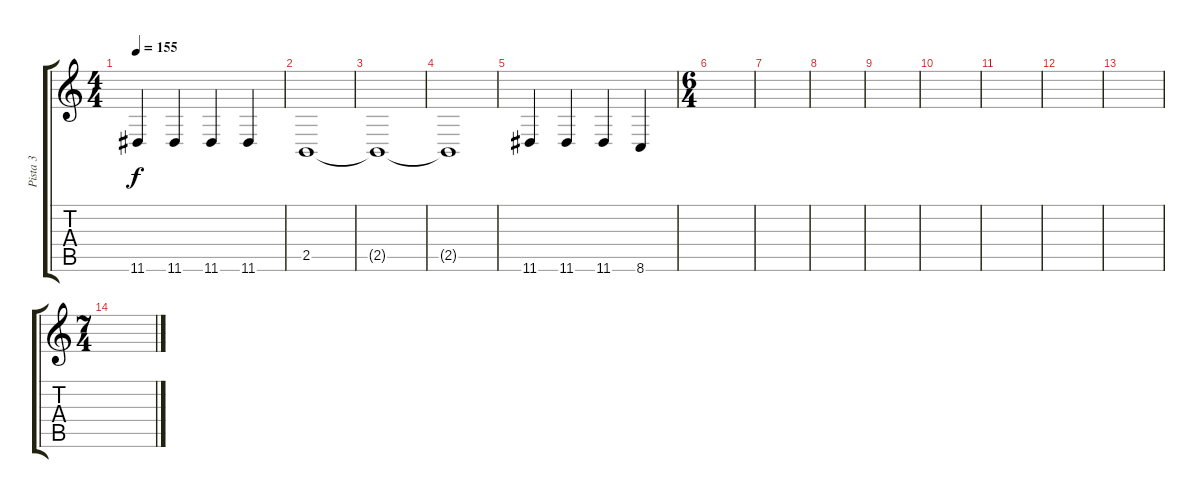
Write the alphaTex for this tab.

\track ("Pista 3" "Pista 3") {instrument pad8sweep}
\staff {score tabs}
\tuning (E4 B3 G3 D3 A2 E2) {hide}
\ts (4 4)
\tempo 155
\clef g2
\ks c
11.6.4{dy f} 11.6.4 11.6.4 11.6.4 |
2.5.1 |
2.5{t}.1 |
2.5{t}.1 |
11.6.4 11.6.4 11.6.4 8.6.4 |
\ts (6 4)
|
|
|
|
|
|
|
|
\ts (7 4)
